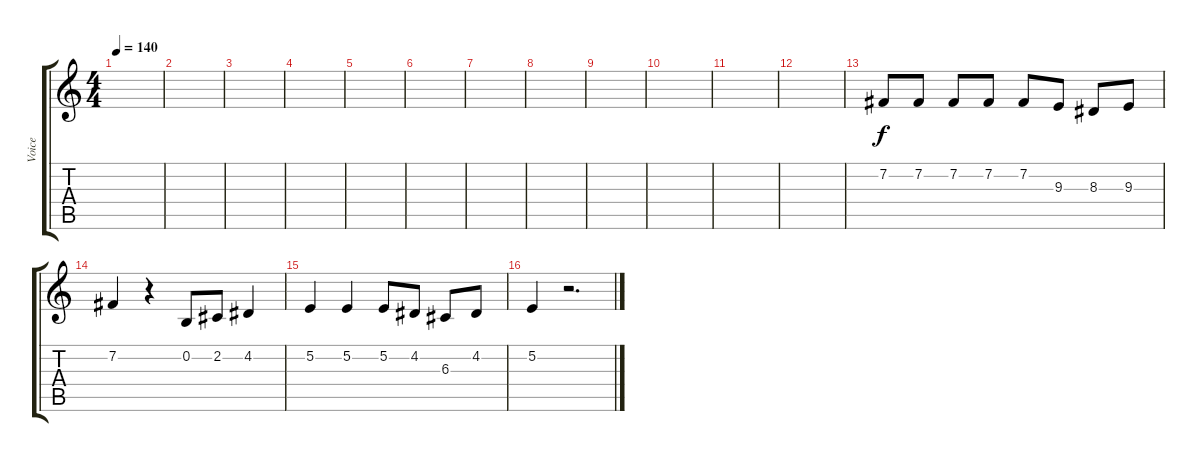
\track ("Voice" "Voice") {instrument synthbrass1}
\staff {score tabs}
\tuning (E4 B3 G3 D3 A2 E2) {hide}
\ts (4 4)
\tempo 140
\clef g2
\ks c
|
|
|
|
|
|
|
|
|
|
|
|
7.2.8 7.2.8 7.2.8 7.2.8 7.2.8 9.3.8 8.3.8 9.3.8 |
7.2.4 r.4 0.2.8 2.2.8 4.2.4 |
5.2.4 5.2.4 5.2.8 4.2.8 6.3.8 4.2.8 |
5.2.4 r.2{d}
